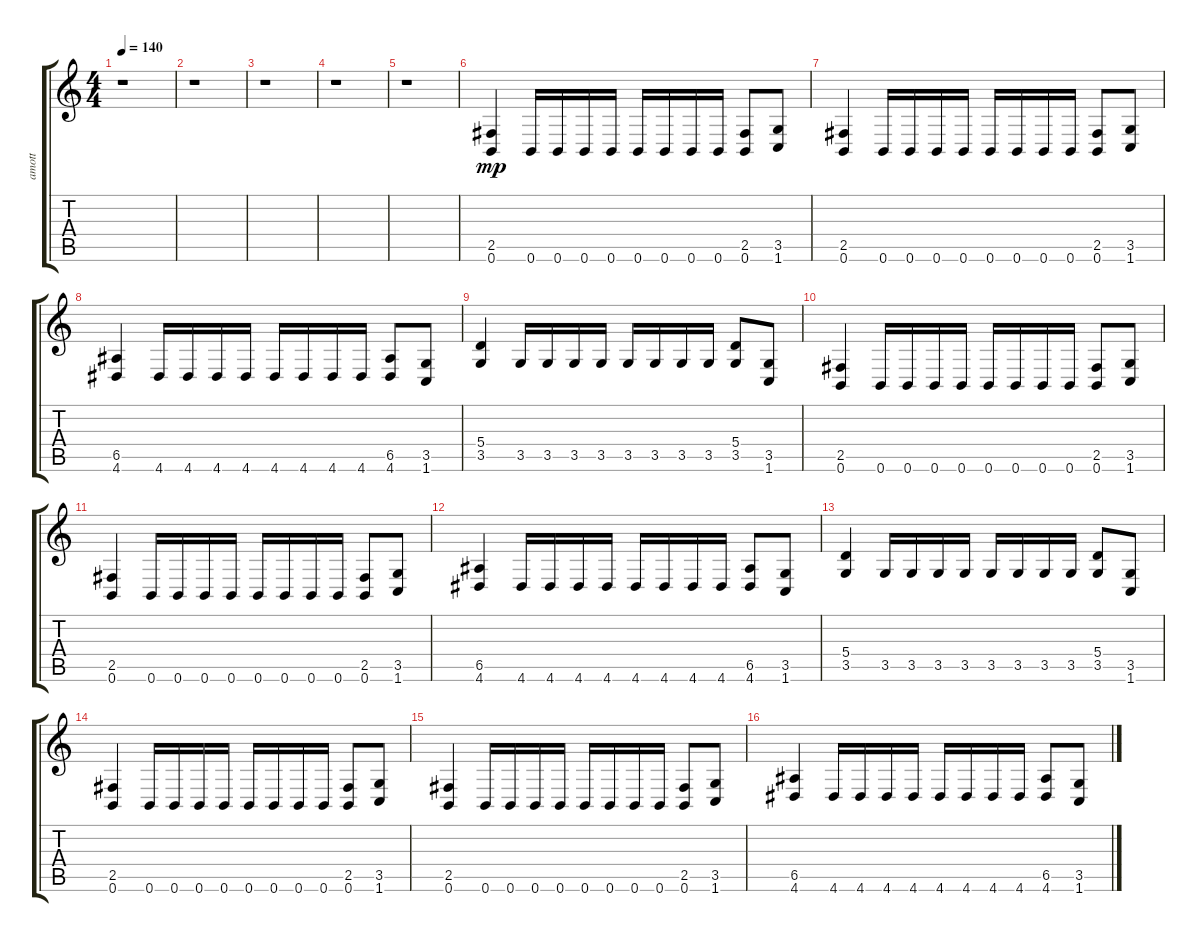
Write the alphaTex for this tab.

\track ("amott" "amott") {instrument distortionguitar}
\staff {score tabs}
\tuning (B3 Gb3 D3 A2 E2 B1) {hide}
\ts (4 4)
\tempo 140
\clef g2
\ks c
r.1{dy mp instrument distortionguitar} |
r.1 |
r.1 |
r.1 |
r.1 |
(2.5 0.6).4 0.6.16 0.6.16 0.6.16 0.6.16 0.6.16 0.6.16 0.6.16 0.6.16 (2.5 0.6).8 (3.5 1.6).8 |
(2.5 0.6).4 0.6.16 0.6.16 0.6.16 0.6.16 0.6.16 0.6.16 0.6.16 0.6.16 (2.5 0.6).8 (3.5 1.6).8 |
(6.5 4.6).4 4.6.16 4.6.16 4.6.16 4.6.16 4.6.16 4.6.16 4.6.16 4.6.16 (6.5 4.6).8 (3.5 1.6).8 |
(5.4 3.5).4 3.5.16 3.5.16 3.5.16 3.5.16 3.5.16 3.5.16 3.5.16 3.5.16 (5.4 3.5).8 (3.5 1.6).8 |
(2.5 0.6).4 0.6.16 0.6.16 0.6.16 0.6.16 0.6.16 0.6.16 0.6.16 0.6.16 (2.5 0.6).8 (3.5 1.6).8 |
(2.5 0.6).4 0.6.16 0.6.16 0.6.16 0.6.16 0.6.16 0.6.16 0.6.16 0.6.16 (2.5 0.6).8 (3.5 1.6).8 |
(6.5 4.6).4 4.6.16 4.6.16 4.6.16 4.6.16 4.6.16 4.6.16 4.6.16 4.6.16 (6.5 4.6).8 (3.5 1.6).8 |
(5.4 3.5).4 3.5.16 3.5.16 3.5.16 3.5.16 3.5.16 3.5.16 3.5.16 3.5.16 (5.4 3.5).8 (3.5 1.6).8 |
(2.5 0.6).4 0.6.16 0.6.16 0.6.16 0.6.16 0.6.16 0.6.16 0.6.16 0.6.16 (2.5 0.6).8 (3.5 1.6).8 |
(2.5 0.6).4 0.6.16 0.6.16 0.6.16 0.6.16 0.6.16 0.6.16 0.6.16 0.6.16 (2.5 0.6).8 (3.5 1.6).8 |
(6.5 4.6).4 4.6.16 4.6.16 4.6.16 4.6.16 4.6.16 4.6.16 4.6.16 4.6.16 (6.5 4.6).8 (3.5 1.6).8
